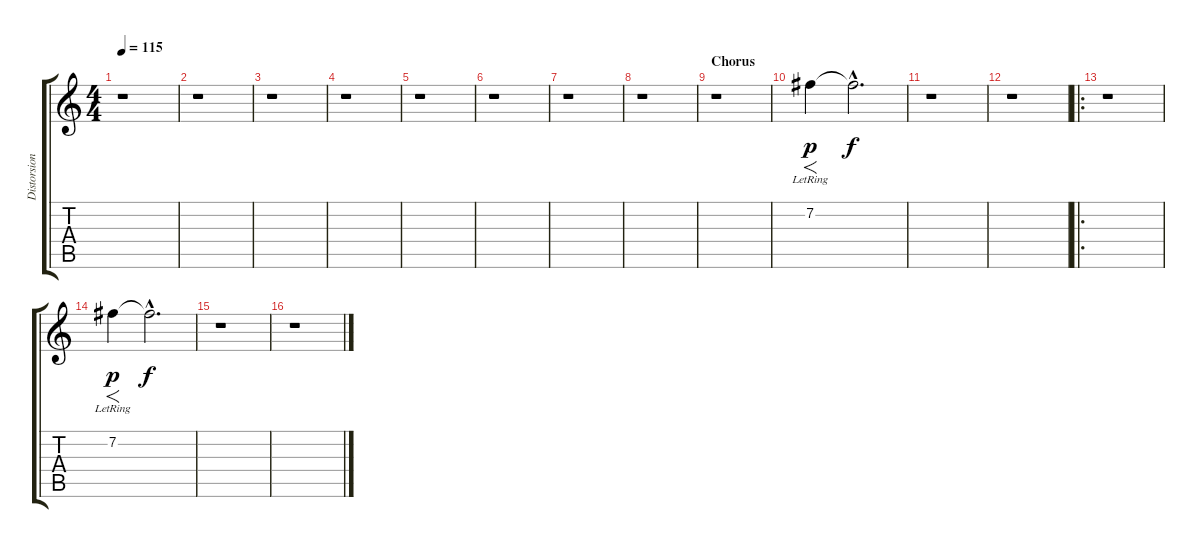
\track ("Distorsion" "Distorsion") {instrument distortionguitar}
\staff {score tabs}
\tuning (E4 B3 G3 D3 A2 E2) {hide}
\ts (4 4)
\tempo 115
\clef g2
\ks c
r.1{dy f} |
r.1 |
r.1 |
r.1 |
r.1 |
r.1 |
r.1 |
r.1 |
\section ("" "Chorus")
r.1 |
7.2{lr}.4{f dy p} 7.2{hac t}.2{d dy f} |
r.1 |
r.1 |
\ro
r.1 |
7.2{lr}.4{f dy p} 7.2{hac t}.2{d dy f} |
r.1 |
r.1
